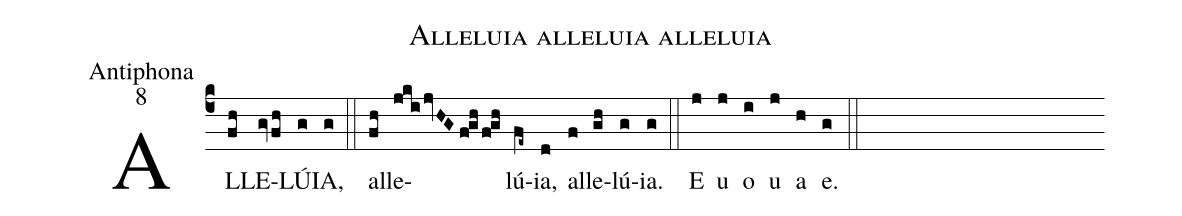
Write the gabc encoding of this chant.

name:Alleluia alleluia alleluia;
office-part:Antiphona;
mode:8;
%%
(c4) AL(fh)LE(gv/fh)LÚ(g)IA,(g) (::) al(fh)le(jki/jvHG//fgh/fgh)lú(fe~)ia,(d) al(f)le(gh)lú(g)ia.(g) (::) E(j) u(j) o(i) u(j) a(h) e.(g) (::)
